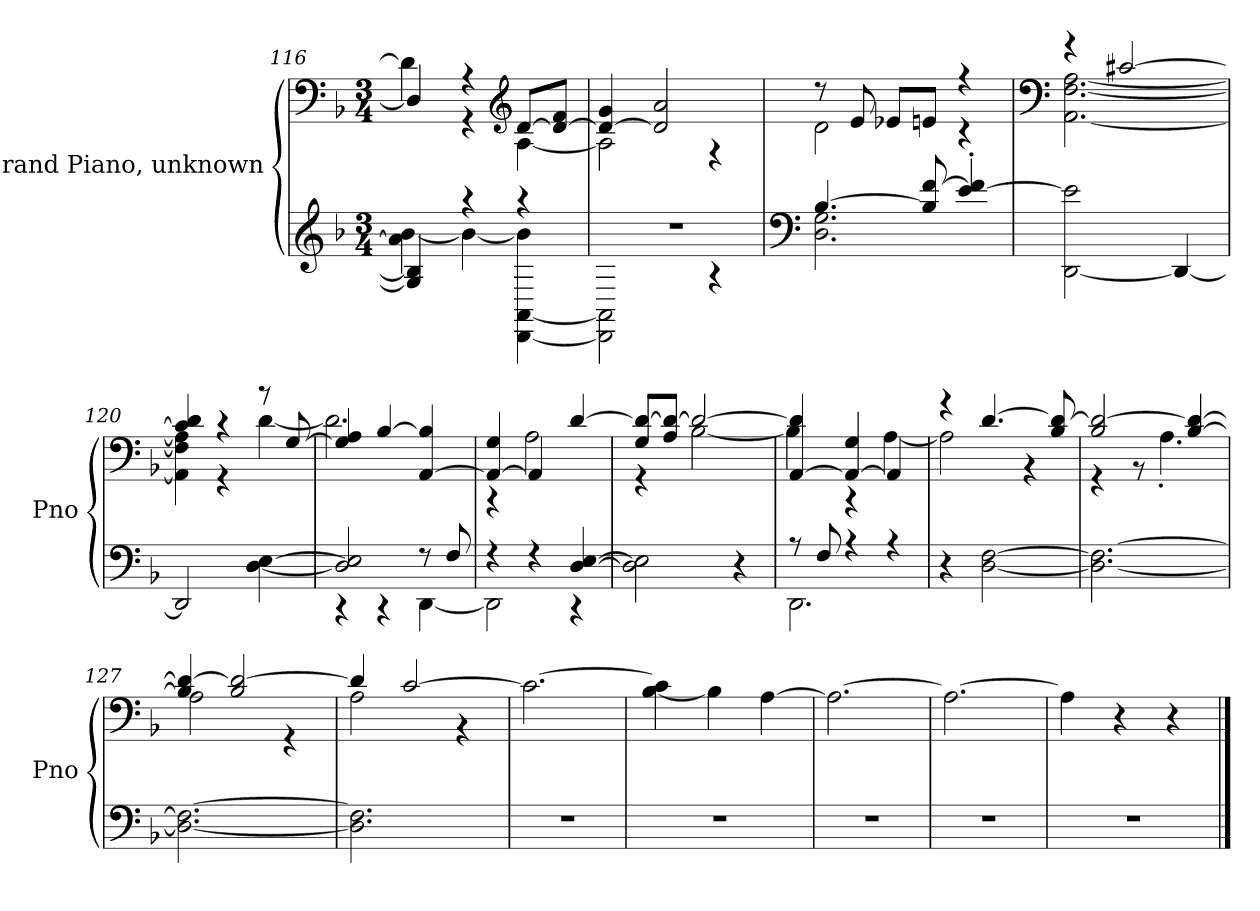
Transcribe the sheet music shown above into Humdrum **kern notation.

**kern	**kern
*part1	*part1
*staff2	*staff1
*I"Grand Piano, unknown	*
*I'Pno	*
*clefG2	*clefF4
*k[b-]	*k[b-]
*M3/4	*M3/4
=116	=116
*^	*^
4G/] 4B-/]	4a\] [4b-\	4D/]	4d\]
4r	4b-\_	4r	4r
*	*	*clefG2	*
4r	[4DD\ [4AA\ 4b-\]	[8d/L	[4A\
.	.	8d/_ 8f/J	.
=117	=117	=117	=117
2.r	2DD\] 2AA\]	4d/_ 4g/	2A\]
.	.	2d/] 2a/	.
.	4r	.	4r
=118	=118	=118	=118
*clefF4	*	*	*
[4.B-/	2.D\ 2.G\	8r	2d\
.	.	8e/	.
.	.	8e-X/L	.
8B-/] [8f/	.	8en/J	.
[4e/' 4f/]'	.	4r	4r
*v	*v	*	*
=119	=119	=119
*	*clefF4	*
[2DD\ 2e\]	4r	[2.AA\ [2.F\ [2.A\
.	[2c#X/	.
4DD/_	.	.
!!LO:LB:g=z	!!
=120	=120	=120
2DD/]	4c#/] 4d/	4AA\] 4F\] 4A\]
.	4r	4r
[4D\ [4E\	8r	[4d\
.	[8G/	.
=121	=121	=121
*^	*	*
2D/] 2E/]	4r	4G/] 4A/	2.d\]
.	4r	[4B-/	.
8r	[4DD\	[4AA/ 4B-/]	.
8F/	.	.	.
=122	=122	=122	=122
4r	2DD\]	4AA/_ 4G/	4r
4r	.	4AA/]	2A\
[4D/ [4E/	4r	[4d/	.
*v	*v	*	*
=123	=123	=123
2D\] 2E\]	8G/ 8d/_L	4r
.	8A/ 8d/_J	.
.	2d/_	[2B-\
4r	.	.
=124	=124	=124
*^	*	*
8r	2.DD\	[4AA/ 4d/]	4B-\]
8F/	.	.	.
4r	.	4AA/_ 4G/	4r
4r	.	4AA/]	[4A\
*v	*v	*	*
=125	=125	=125
4r	4r	2A\]
[2D\ [2F\	[4.d/	.
.	.	4r
.	8B-/ 8d/_	.
=126	=126	=126
2.D\_ 2.F\_	2B-/ 2d/_	4r
.	.	8r
.	.	4.A'\
.	[4B-/ 4d/_	.
!!LO:LB:g=z	!!
=127	=127	=127
2.D\_ 2.F\_	4B-/] 4d/_	2A\
.	2B-/ 2d/_	.
.	.	4r
=128	=128	=128
2.D\] 2.F\]	4d/]	2A\
.	[2c/	.
.	.	4r
*	*v	*v
=129	=129
2.r	2.c\_
=130	=130
2.r	[4B-\ 4c\]
.	4B-\]
.	[4A\
=131	=131
2.r	2.A\_
=132	=132
2.r	2.A\_
=133	=133
2.r	4A\]
.	4r
.	4r
==	==
*-	*-
